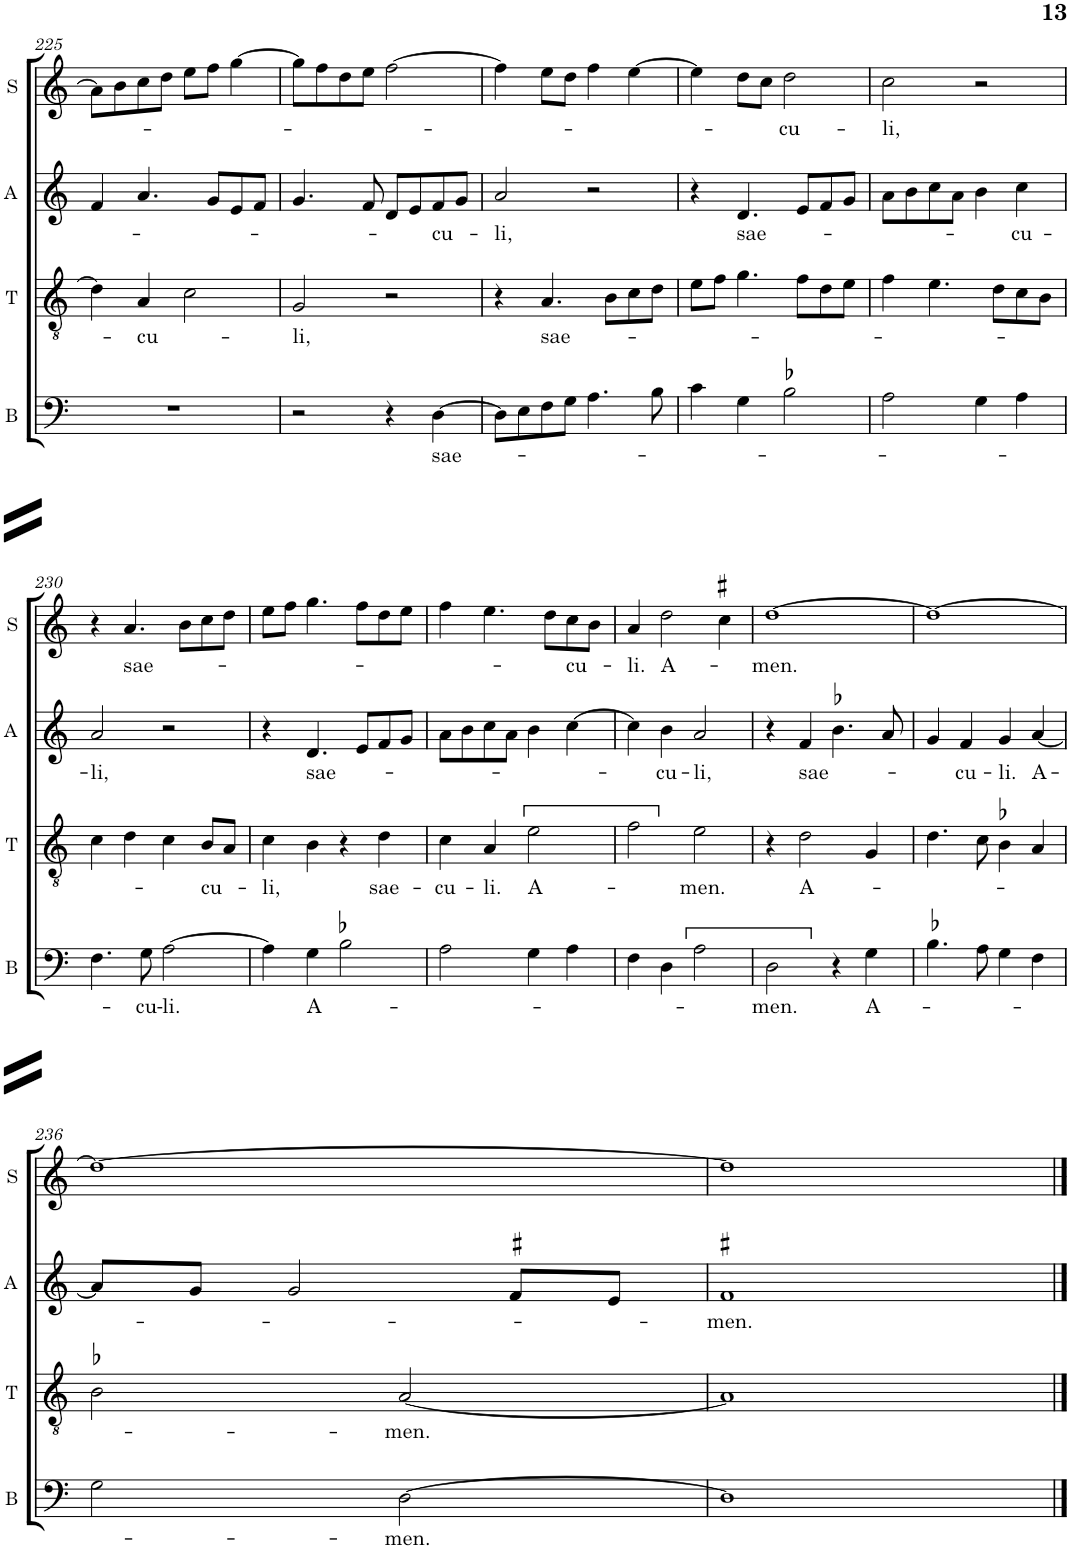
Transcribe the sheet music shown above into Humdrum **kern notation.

**kern	**text	**kern	**text	**kern	**text	**kern	**text
*part4	*part4	*part3	*part3	*part2	*part2	*part1	*part1
*staff4	*staff4	*staff3	*staff3	*staff2	*staff2	*staff1	*staff1
*I"B	*	*I"T	*	*I"A	*	*I"S	*
*I'B	*	*I'T	*	*I'A	*	*I'S	*
!!LO:PB:g=z
*clefF4	*	*clefGv2	*	*clefG2	*	*clefG2	*
*k[]	*	*k[]	*	*k[]	*	*k[]	*
*M2/2	*	*M2/2	*	*M2/2	*	*M2/2	*
*met(c|)	*	*met(c|)	*	*met(c|)	*	*met(c|)	*
=225	=225	=225	=225	=225	=225	=225	=225
1r	.	4d\]	.	4f/	.	8a\L]	.
.	.	.	.	.	.	8b\	.
!	!	!	!LO:LY:b	!	!	!	!
.	.	4A/	-cu-	4.a/	.	8cc\	.
.	.	.	.	.	.	8dd\J	.
.	.	2c\	.	.	.	8ee\L	.
.	.	.	.	8g/L	.	8ff\J	.
.	.	.	.	8e/	.	[4gg\	.
.	.	.	.	8f/J	.	.	.
=226	=226	=226	=226	=226	=226	=226	=226
!	!	!	!LO:LY:b	!	!	!	!
2r	.	2G/	-li,	4.g/	.	8gg\L]	.
.	.	.	.	.	.	8ff\	.
.	.	.	.	.	.	8dd\	.
.	.	.	.	8f/	.	8ee\J	.
4r	.	2r	.	8d/L	.	[2ff\	.
.	.	.	.	8e/	.	.	.
!	!LO:LY:b	!	!	!	!LO:LY:b	!	!
[4D\	sae-	.	.	8f/	-cu-	.	.
.	.	.	.	8g/J	.	.	.
=227	=227	=227	=227	=227	=227	=227	=227
!	!	!	!	!	!LO:LY:b	!	!
8D\L]	.	4r	.	2a/	-li,	4ff\]	.
8E\	.	.	.	.	.	.	.
!	!	!	!LO:LY:b	!	!	!	!
8F\	.	4.A/	sae-	.	.	8ee\L	.
8G\J	.	.	.	.	.	8dd\J	.
4.A\	.	.	.	2r	.	4ff\	.
.	.	8B\L	.	.	.	.	.
.	.	8c\	.	.	.	[4ee\	.
8B\	.	8d\J	.	.	.	.	.
=228	=228	=228	=228	=228	=228	=228	=228
4c\	.	8e\L	.	4r	.	4ee\]	.
.	.	8f\J	.	.	.	.	.
!	!	!	!	!	!LO:LY:b	!	!
4G\	.	4.g\	.	4.d/	sae-	8dd\L	.
.	.	.	.	.	.	8cc\J	.
!	!	!	!	!	!	!	!LO:LY:b
2B-X\	.	.	.	.	.	2dd\	-cu-
.	.	8f\L	.	8e/L	.	.	.
.	.	8d\	.	8f/	.	.	.
.	.	8e\J	.	8g/J	.	.	.
=229	=229	=229	=229	=229	=229	=229	=229
!	!	!	!	!	!	!	!LO:LY:b
2A\	.	4f\	.	8a\L	.	2cc\	-li,
.	.	.	.	8b\	.	.	.
.	.	4.e\	.	8cc\	.	.	.
.	.	.	.	8a\J	.	.	.
4G\	.	.	.	4b\	.	2r	.
.	.	8d\L	.	.	.	.	.
!	!	!	!	!	!LO:LY:b	!	!
4A\	.	8c\	.	4cc\	-cu-	.	.
.	.	8B\J	.	.	.	.	.
!!LO:LB:g=z
=230	=230	=230	=230	=230	=230	=230	=230
!	!	!	!	!	!LO:LY:b	!	!
4.F\	.	4c\	.	2a/	-li,	4r	.
!	!	!	!	!	!	!	!LO:LY:b
.	.	4d\	.	.	.	4.a/	sae-
!	!LO:LY:b	!	!	!	!	!	!
8G\	cu-	.	.	.	.	.	.
!	!LO:LY:b	!	!	!	!	!	!
[2A\	-li.	4c\	.	2r	.	.	.
.	.	.	.	.	.	8b\L	.
!	!	!	!LO:LY:b	!	!	!	!
.	.	8B/L	-cu-	.	.	8cc\	.
.	.	8A/J	.	.	.	8dd\J	.
=231	=231	=231	=231	=231	=231	=231	=231
!	!	!	!LO:LY:b	!	!	!	!
4A\]	.	4c\	-li,	4r	.	8ee\L	.
.	.	.	.	.	.	8ff\J	.
!	!LO:LY:b	!	!	!	!LO:LY:b	!	!
4G\	A-	4B\	.	4.d/	sae-	4.gg\	.
2B-X\	.	4r	.	.	.	.	.
.	.	.	.	8e/L	.	8ff\L	.
!	!	!	!LO:LY:b	!	!	!	!
.	.	4d\	sae-	8f/	.	8dd\	.
.	.	.	.	8g/J	.	8ee\J	.
=232	=232	=232	=232	=232	=232	=232	=232
!	!	!	!LO:LY:b	!	!	!	!
2A\	.	4c\	-cu-	8a\L	.	4ff\	.
.	.	.	.	8b\	.	.	.
!	!	!	!LO:LY:b	!	!	!	!
.	.	4A/	-li.	8cc\	.	4.ee\	.
.	.	.	.	8a\J	.	.	.
!	!	!	!LO:LY:b	!	!	!	!
4G\	.	2e\	A-	4b\	.	.	.
.	.	.	.	.	.	8dd\L	.
!	!	!	!	!	!	!	!LO:LY:b
4A\	.	.	.	[4cc\	.	8cc\	cu-
.	.	.	.	.	.	8b\J	.
=233	=233	=233	=233	=233	=233	=233	=233
!	!	!	!	!	!	!	!LO:LY:b
4F\	.	2f\	.	4cc\]	.	4a/	-li.
!	!	!	!	!	!LO:LY:b	!	!LO:LY:b
4D\	.	.	.	4b\	cu-	2dd\	A-
!	!	!	!LO:LY:b	!	!LO:LY:b	!	!
2A\	.	2e\	-men.	2a/	-li,	.	.
.	.	.	.	.	.	4cc#X\	.
=234	=234	=234	=234	=234	=234	=234	=234
!	!LO:LY:b	!	!	!	!	!	!LO:LY:b
2D\	-men.	4r	.	4r	.	[1dd	-men.
!	!	!	!LO:LY:b	!	!LO:LY:b	!	!
.	.	2d\	A-	4f/	sae-	.	.
4r	.	.	.	4.b-X\	.	.	.
!	!LO:LY:b	!	!	!	!	!	!
4G\	A-	4G/	.	.	.	.	.
.	.	.	.	8a/	.	.	.
=235	=235	=235	=235	=235	=235	=235	=235
4.B-X\	.	4.d\	.	4g/	.	1dd_	.
!	!	!	!	!	!LO:LY:b	!	!
.	.	.	.	4f/	-cu-	.	.
8A\	.	8c\	.	.	.	.	.
!	!	!	!	!	!LO:LY:b	!	!
4G\	.	4B-X\	.	4g/	-li.	.	.
!	!	!	!	!	!LO:LY:b	!	!
4F\	.	4A/	.	[4a/	A-	.	.
!!LO:LB:g=z
=236	=236	=236	=236	=236	=236	=236	=236
2G\	.	2B-X\	.	8a/L]	.	1dd_	.
.	.	.	.	8g/J	.	.	.
.	.	.	.	2g/	.	.	.
!	!LO:LY:b	!	!LO:LY:b	!	!	!	!
[2D\	-men.	[2A/	-men.	.	.	.	.
.	.	.	.	8f#X/L	.	.	.
.	.	.	.	8e/J	.	.	.
=237	=237	=237	=237	=237	=237	=237	=237
!	!	!	!	!	!LO:LY:b	!	!
1D]	.	1A]	.	1f#X	-men.	1dd]	.
==	==	==	==	==	==	==	==
*-	*-	*-	*-	*-	*-	*-	*-
